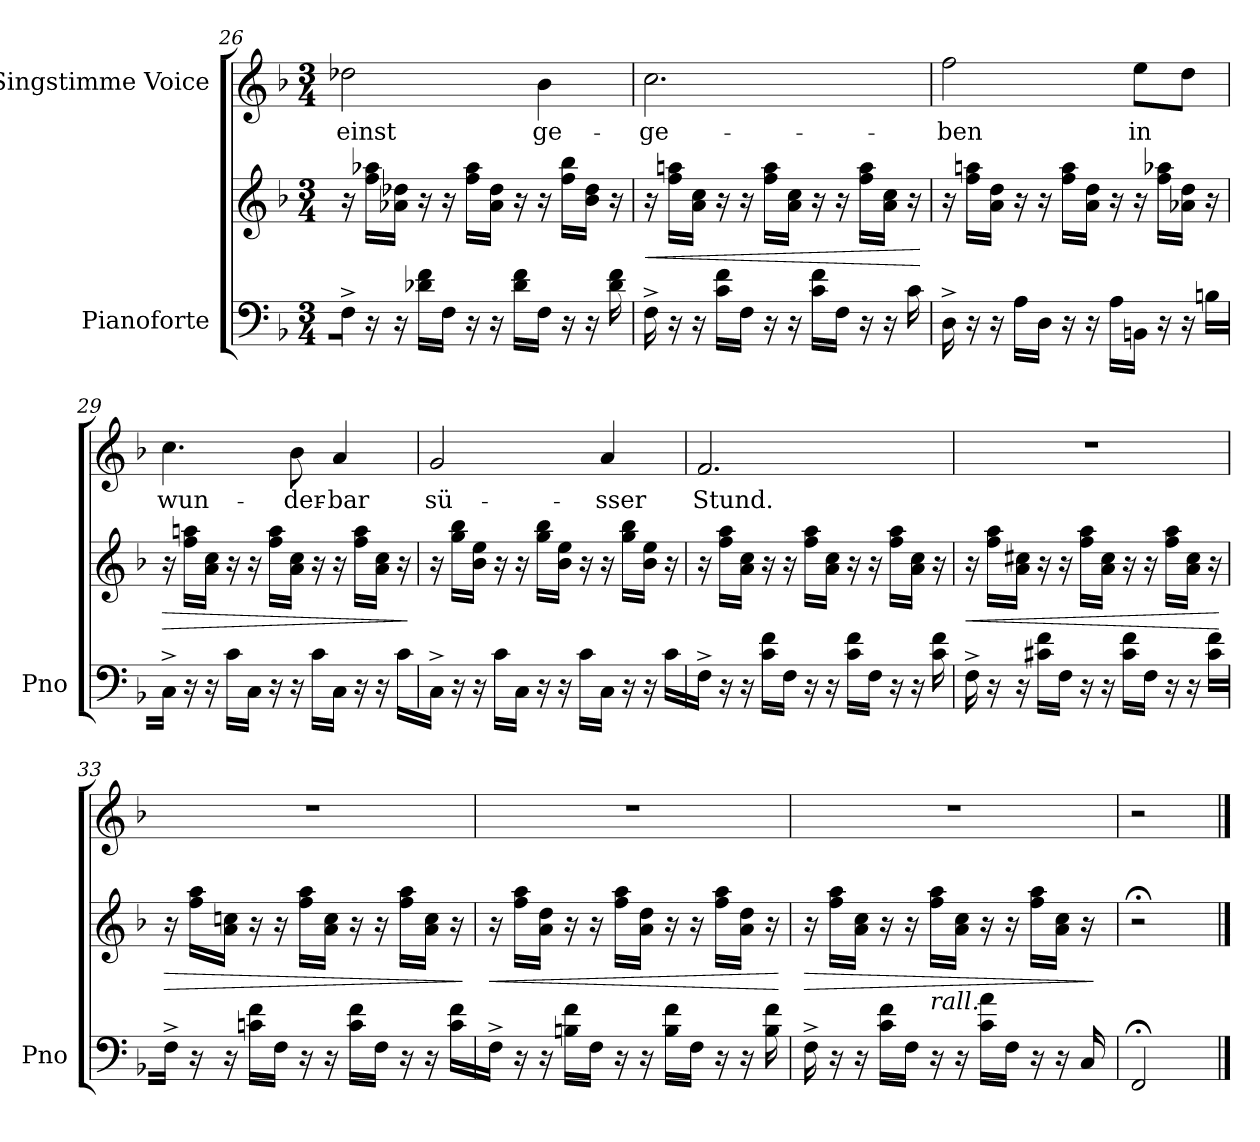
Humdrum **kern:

**kern	**kern	**dynam	**kern	**text
*part2	*part2	*part2	*part1	*part1
*staff3	*staff2	*staff2/3	*staff1	*staff1
*I"Pianoforte	*	*	*I"Singstimme Voice	*
*I'Pno	*	*	*	*
*clefF4	*clefG2	*	*clefG2	*
*k[b-]	*k[b-]	*	*k[b-]	*
*M3/4	*M3/4	*	*M3/4	*
=26	=26	=26	=26	=26
16F^\JJ	16r	.	2dd-X\	einst
16r	16ff\ 16aa-X\LL	.	.	.
16r	16a-X\ 16dd-X\JJ	.	.	.
16d-X\ 16f\LL	16r	.	.	.
16F\JJ	16r	.	.	.
16r	16ff\ 16aa-\LL	.	.	.
16r	16a-\ 16dd-\JJ	.	.	.
16d-\ 16f\LL	16r	.	.	.
16F\JJ	16r	.	4b-\	ge-
16r	16ff\ 16bb-\LL	.	.	.
16r	16b-\ 16dd-\JJ	.	.	.
16d-\ 16f\	16r	.	.	.
=27	=27	=27	=27	=27
!	!	!LO:HP:b	!	!
16F^\	16r	<	2.cc\	-ge-
16r	16ff\ 16aan\LL	.	.	.
16r	16a\ 16cc\JJ	.	.	.
16c\ 16f\LL	16r	.	.	.
16F\JJ	16r	.	.	.
16r	16ff\ 16aa\LL	.	.	.
16r	16a\ 16cc\JJ	.	.	.
16c\ 16f\LL	16r	.	.	.
16F\JJ	16r	.	.	.
16r	16ff\ 16aa\LL	.	.	.
16r	16a\ 16cc\JJ	.	.	.
16c\	16r	.	.	.
.	.	[	.	.
=28	=28	=28	=28	=28
16D^\	16r	.	2ff\	-ben
16r	16ff\ 16aan\LL	.	.	.
16r	16a\ 16dd\JJ	.	.	.
16A\LL	16r	.	.	.
16D\JJ	16r	.	.	.
16r	16ff\ 16aa\LL	.	.	.
16r	16a\ 16dd\JJ	.	.	.
16A\LL	16r	.	.	.
16BBn\JJ	16r	.	8ee\L	in
16r	16ff\ 16aa-X\LL	.	.	.
16r	16a-X\ 16dd\JJ	.	8dd\J	.
16Bn\LL	16r	.	.	.
=29	=29	=29	=29	=29
!	!	!LO:HP:b	!	!
16C^\JJ	16r	>	4.cc\	wun-
16r	16ff\ 16aan\LL	.	.	.
16r	16a\ 16cc\JJ	.	.	.
16c\LL	16r	.	.	.
16C\JJ	16r	.	.	.
16r	16ff\ 16aa\LL	.	.	.
16r	16a\ 16cc\JJ	.	8b-\	-der-
16c\LL	16r	.	.	.
16C\JJ	16r	.	4a/	-bar
16r	16ff\ 16aa\LL	.	.	.
16r	16a\ 16cc\JJ	.	.	.
16c\LL	16r	.	.	.
.	.	]	.	.
=30	=30	=30	=30	=30
16C^\JJ	16r	.	2g/	sü-
16r	16gg\ 16bb-\LL	.	.	.
16r	16b-\ 16ee\JJ	.	.	.
16c\LL	16r	.	.	.
16C\JJ	16r	.	.	.
16r	16gg\ 16bb-\LL	.	.	.
16r	16b-\ 16ee\JJ	.	.	.
16c\LL	16r	.	.	.
16C\JJ	16r	.	4a/	-sser
16r	16gg\ 16bb-\LL	.	.	.
16r	16b-\ 16ee\JJ	.	.	.
16c\LL	16r	.	.	.
=31	=31	=31	=31	=31
16F^\JJ	16r	.	2.f/	Stund.
16r	16ff\ 16aa\LL	.	.	.
16r	16a\ 16cc\JJ	.	.	.
16c\ 16f\LL	16r	.	.	.
16F\JJ	16r	.	.	.
16r	16ff\ 16aa\LL	.	.	.
16r	16a\ 16cc\JJ	.	.	.
16c\ 16f\LL	16r	.	.	.
16F\JJ	16r	.	.	.
16r	16ff\ 16aa\LL	.	.	.
16r	16a\ 16cc\JJ	.	.	.
16c\ 16f\	16r	.	.	.
=32	=32	=32	=32	=32
!	!	!LO:HP:b	!	!
16F^\	16r	<	2.r	.
16r	16ff\ 16aa\LL	.	.	.
16r	16a\ 16cc#X\JJ	.	.	.
16c#X\ 16f\LL	16r	.	.	.
16F\JJ	16r	.	.	.
16r	16ff\ 16aa\LL	.	.	.
16r	16a\ 16cc#\JJ	.	.	.
16c#\ 16f\LL	16r	.	.	.
16F\JJ	16r	.	.	.
16r	16ff\ 16aa\LL	.	.	.
16r	16a\ 16cc#\JJ	.	.	.
16c#\ 16f\LL	16r	.	.	.
.	.	[	.	.
=33	=33	=33	=33	=33
!	!	!LO:HP:b	!	!
16F^\JJ	16r	>	2.r	.
16r	16ff\ 16aa\LL	.	.	.
16r	16a\ 16ccn\JJ	.	.	.
16cn\ 16f\LL	16r	.	.	.
16F\JJ	16r	.	.	.
16r	16ff\ 16aa\LL	.	.	.
16r	16a\ 16cc\JJ	.	.	.
16c\ 16f\LL	16r	.	.	.
16F\JJ	16r	.	.	.
16r	16ff\ 16aa\LL	.	.	.
16r	16a\ 16cc\JJ	.	.	.
16c\ 16f\LL	16r	.	.	.
.	.	]	.	.
=34	=34	=34	=34	=34
!	!	!LO:HP:b	!	!
16F^\JJ	16r	<	2.r	.
16r	16ff\ 16aa\LL	.	.	.
16r	16a\ 16dd\JJ	.	.	.
16Bn\ 16f\LL	16r	.	.	.
16F\JJ	16r	.	.	.
16r	16ff\ 16aa\LL	.	.	.
16r	16a\ 16dd\JJ	.	.	.
16B\ 16f\LL	16r	.	.	.
16F\JJ	16r	.	.	.
16r	16ff\ 16aa\LL	.	.	.
16r	16a\ 16dd\JJ	.	.	.
16B\ 16f\	16r	.	.	.
.	.	[	.	.
=35	=35	=35	=35	=35
!	!	!LO:HP:b	!	!
16F^\	16r	>	2.r	.
16r	16ff\ 16aa\LL	.	.	.
16r	16a\ 16cc\JJ	.	.	.
16c\ 16f\LL	16r	.	.	.
16F\JJ	16r	.	.	.
!	!LO:TX:b:i:t=rall.	!	!	!
16r	16ff\ 16aa\LL	.	.	.
16r	16a\ 16cc\JJ	.	.	.
16c\ 16a\LL	16r	.	.	.
16F\JJ	16r	.	.	.
16r	16ff\ 16aa\LL	.	.	.
16r	16a\ 16cc\JJ	.	.	.
16C/	16r	.	.	.
.	.	]	.	.
=36	=36	=36	=36	=36
2FF;</	2r;<	.	2r	.
==	==	==	==	==
*-	*-	*-	*-	*-
